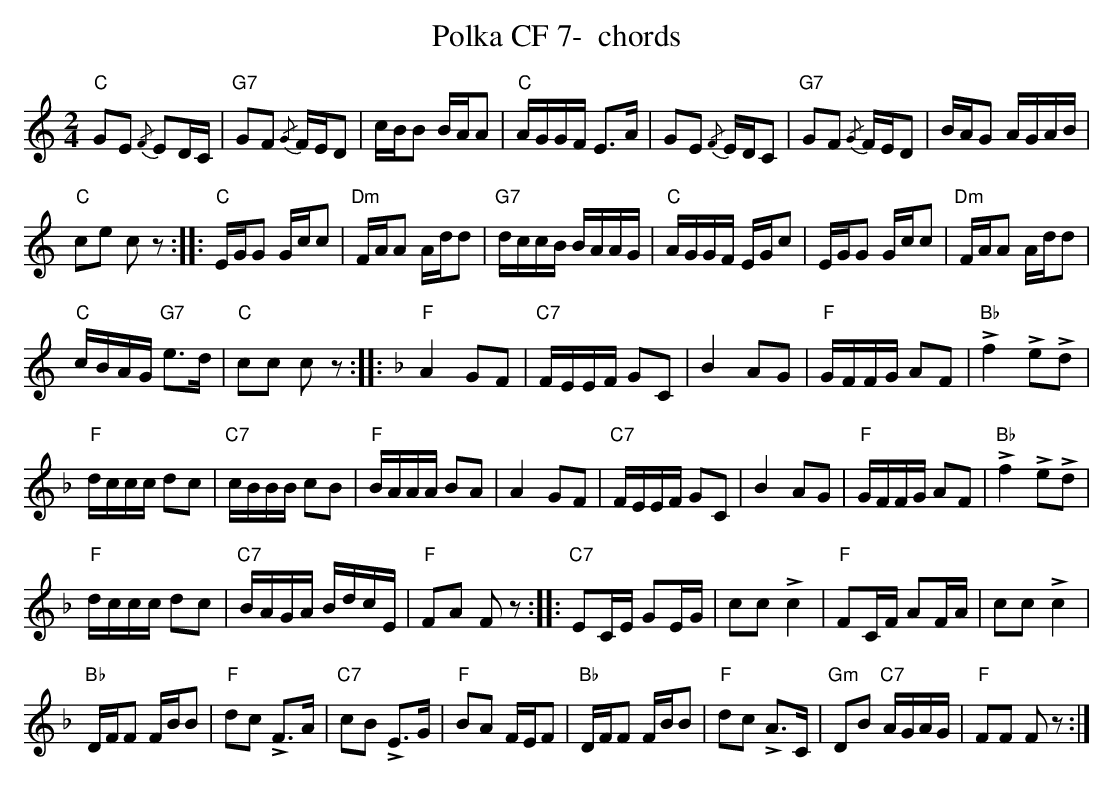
X:1
T:Polka CF 7-  chords
M:2/4
L:1/8
K:Cmaj%%MIDI gchordon
"C"GE {/F}ED/2C/2 | "G7"GF {/G}F/2E/2D | c/2B/2B B/2A/2A | "C"A/2G/2G/2F/2 E>A | GE {/F}E/2D/2C | "G7"GF {/G}F/2E/2D | B/2A/2G A/2G/2A/2B/2 |
"C"ce cz :: "C"E/2G/2G G/2c/2c | "Dm"F/2A/2A A/2d/2d | "G7"d/2c/2c/2B/2 B/2A/2A/2G/2 | "C"A/2G/2G/2F/2 E/2G/2c | E/2G/2G G/2c/2c | "Dm"F/2A/2A A/2d/2d |
"C"c/2B/2A/2G/2 "G7"e>d | "C"cc cz :: [K:Fmaj] "F"A2 GF | "C7"F/2E/2E/2F/2 GC | B2 AG | "F"G/2F/2F/2G/2 AF | "Bb"!>!f2 !>!e!>!d | [L:1/16]
"F"dccc d2c2 | "C7"cBBB c2B2 | "F"BAAA B2A2 | A4 G2F2 | "C7"FEEF G2C2 | B4 A2G2 | "F"GFFG A2F2 | "Bb"!>!f4 !>!e2!>!d2 |
"F"dccc d2c2 | "C7"BAGA BdcE | "F"F2A2 F2z2 :: "C7"E2CE G2EG | c2c2 !>!c4 | "F"F2CF A2FA | c2c2 !>!c4 |
"Bb"DFF2 FBB2 | "F"d2c2 !>!F3A | "C7"c2B2 !>!E3G | "F"B2A2 FEF2 | "Bb"DFF2 FBB2 | "F"d2c2 !>!A3C | "Gm"D2B2 "C7"AGAG | "F"F2F2 F2z2 :|
